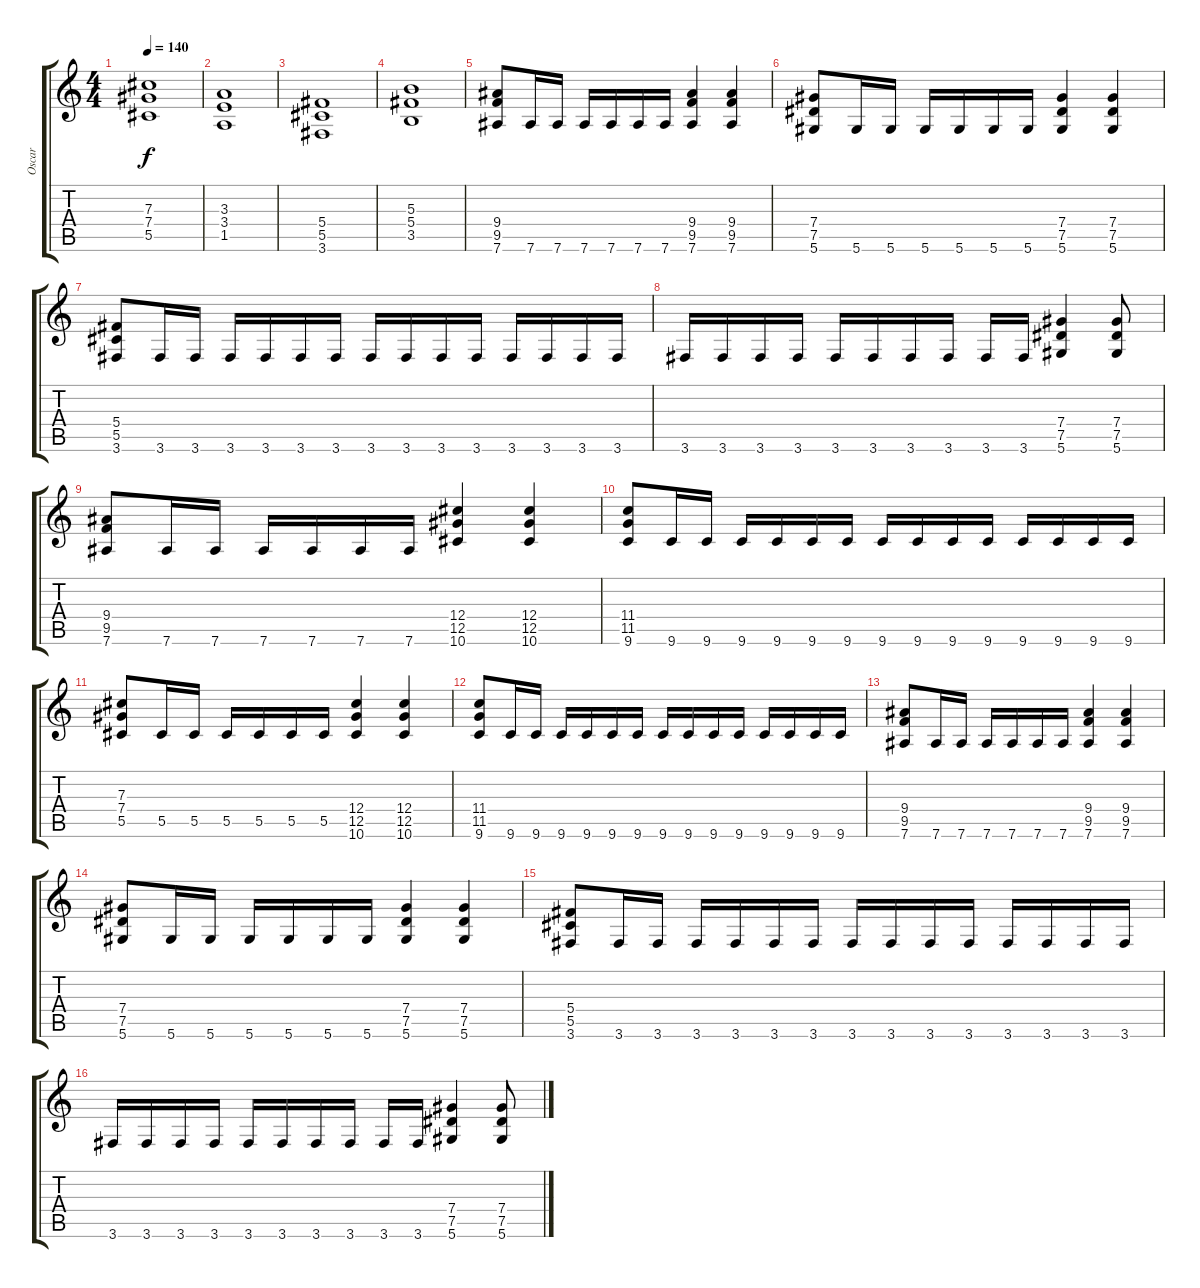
\track ("Oscar" "Oscar") {instrument distortionguitar}
\staff {score tabs}
\tuning (Eb4 Bb3 Gb3 Db3 Ab2 Eb2) {hide}
\ts (4 4)
\tempo 140
\clef g2
\ks c
(7.3 7.4 5.5).1{dy f} |
(3.3 3.4 1.5).1 |
(5.4 5.5 3.6).1 |
(5.3 5.4 3.5).1 |
(9.4 9.5 7.6).8 7.6.16 7.6.16 7.6.16 7.6.16 7.6.16 7.6.16 (9.4 9.5 7.6).4 (9.4 9.5 7.6).4 |
(7.4 7.5 5.6).8 5.6.16 5.6.16 5.6.16 5.6.16 5.6.16 5.6.16 (7.4 7.5 5.6).4 (7.4 7.5 5.6).4 |
(5.4 5.5 3.6).8 3.6.16 3.6.16 3.6.16 3.6.16 3.6.16 3.6.16 3.6.16 3.6.16 3.6.16 3.6.16 3.6.16 3.6.16 3.6.16 3.6.16 |
3.6.16 3.6.16 3.6.16 3.6.16 3.6.16 3.6.16 3.6.16 3.6.16 3.6.16 3.6.16 (7.4 7.5 5.6).4 (7.4 7.5 5.6).8 |
(9.4 9.5 7.6).8 7.6.16 7.6.16 7.6.16 7.6.16 7.6.16 7.6.16 (12.4 12.5 10.6).4 (12.4 12.5 10.6).4 |
(11.4 11.5 9.6).8 9.6.16 9.6.16 9.6.16 9.6.16 9.6.16 9.6.16 9.6.16 9.6.16 9.6.16 9.6.16 9.6.16 9.6.16 9.6.16 9.6.16 |
(7.3 7.4 5.5).8 5.5.16 5.5.16 5.5.16 5.5.16 5.5.16 5.5.16 (12.4 12.5 10.6).4 (12.4 12.5 10.6).4 |
(11.4 11.5 9.6).8 9.6.16 9.6.16 9.6.16 9.6.16 9.6.16 9.6.16 9.6.16 9.6.16 9.6.16 9.6.16 9.6.16 9.6.16 9.6.16 9.6.16 |
(9.4 9.5 7.6).8 7.6.16 7.6.16 7.6.16 7.6.16 7.6.16 7.6.16 (9.4 9.5 7.6).4 (9.4 9.5 7.6).4 |
(7.4 7.5 5.6).8 5.6.16 5.6.16 5.6.16 5.6.16 5.6.16 5.6.16 (7.4 7.5 5.6).4 (7.4 7.5 5.6).4 |
(5.4 5.5 3.6).8 3.6.16 3.6.16 3.6.16 3.6.16 3.6.16 3.6.16 3.6.16 3.6.16 3.6.16 3.6.16 3.6.16 3.6.16 3.6.16 3.6.16 |
3.6.16 3.6.16 3.6.16 3.6.16 3.6.16 3.6.16 3.6.16 3.6.16 3.6.16 3.6.16 (7.4 7.5 5.6).4 (7.4 7.5 5.6).8
